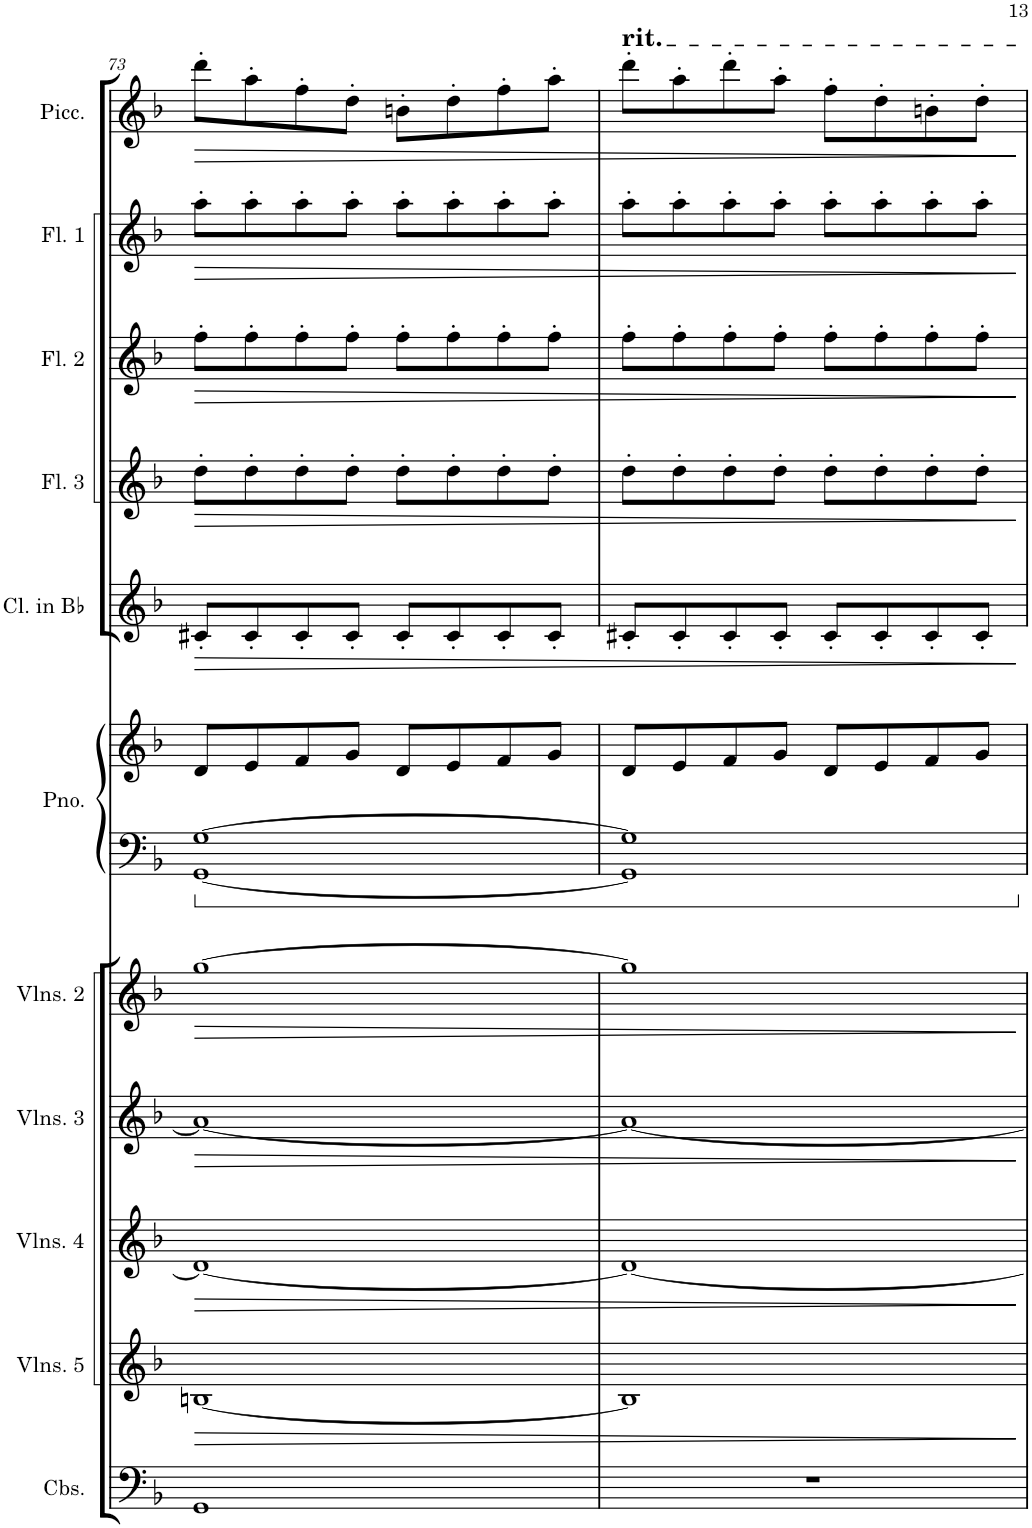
**kern	**kern	**dynam	**kern	**dynam	**kern	**dynam	**kern	**dynam	**kern	**kern	**kern	**dynam	**kern	**dynam	**kern	**dynam	**kern	**dynam	**kern	**dynam
*part11	*part10	*part10	*part9	*part9	*part8	*part8	*part7	*part7	*part6	*part6	*part5	*part5	*part4	*part4	*part3	*part3	*part2	*part2	*part1	*part1
*staff12	*staff11	*staff11	*staff10	*staff10	*staff9	*staff9	*staff8	*staff8	*staff7	*staff6	*staff5	*staff5	*staff4	*staff4	*staff3	*staff3	*staff2	*staff2	*staff1	*staff1
*I"Contrabasses	*I"Violins 5	*	*I"Violins 4	*	*I"Violins 3	*	*I"Violins 2	*	*I"Piano	*	*I"Clarinet in Bb	*	*I"Flute 3	*	*I"Flute 2	*	*I"Flute 1	*	*I"Piccolo	*
*I'Cbs.	*I'Vlns. 5	*	*I'Vlns. 4	*	*I'Vlns. 3	*	*I'Vlns. 2	*	*I'Pno.	*	*I'Cl. in Bb	*	*I'Fl. 3	*	*I'Fl. 2	*	*I'Fl. 1	*	*I'Picc.	*
!!LO:PB:g=z
*clefF4	*clefG2	*	*clefG2	*	*clefG2	*	*clefG2	*	*clefF4	*clefG2	*clefG2	*	*clefG2	*	*clefG2	*	*clefG2	*	*clefG2	*
*Trd7c12	*	*	*	*	*	*	*	*	*	*	*Trd1c2	*	*	*	*	*	*	*	*Trd-7c-12	*
*k[b-]	*k[b-]	*	*k[b-]	*	*k[b-]	*	*k[b-]	*	*k[b-]	*k[b-]	*k[b-]	*	*k[b-]	*	*k[b-]	*	*k[b-]	*	*k[b-]	*
*M4/4	*M4/4	*	*M4/4	*	*M4/4	*	*M4/4	*	*M4/4	*M4/4	*M4/4	*	*M4/4	*	*M4/4	*	*M4/4	*	*M4/4	*
=73	=73	=73	=73	=73	=73	=73	=73	=73	=73	=73	=73	=73	=73	=73	=73	=73	=73	=73	=73	=73
!	!	!LO:HP:b	!	!LO:HP:b	!	!LO:HP:b	!	!LO:HP:b	!	!	!	!LO:HP:b	!	!LO:HP:b	!	!LO:HP:b	!	!LO:HP:b	!	!LO:HP:b
1GG	[1Bn	>	1d_	>	1a_	>	[1gg	>	[1GG [1G	8d/L	8c#X'/L	>	8dd'\L	>	8ff'\L	>	8aa'\L	>	8ddd'\L	>
.	.	.	.	.	.	.	.	.	.	8e/	8c#'/	.	8dd'\	.	8ff'\	.	8aa'\	.	8aa'\	.
.	.	.	.	.	.	.	.	.	.	8f/	8c#'/	.	8dd'\	.	8ff'\	.	8aa'\	.	8ff'\	.
.	.	.	.	.	.	.	.	.	.	8g/J	8c#'/J	.	8dd'\J	.	8ff'\J	.	8aa'\J	.	8dd'\J	.
.	.	.	.	.	.	.	.	.	.	8d/L	8c#'/L	.	8dd'\L	.	8ff'\L	.	8aa'\L	.	8bn'\L	.
.	.	.	.	.	.	.	.	.	.	8e/	8c#'/	.	8dd'\	.	8ff'\	.	8aa'\	.	8dd'\	.
.	.	.	.	.	.	.	.	.	.	8f/	8c#'/	.	8dd'\	.	8ff'\	.	8aa'\	.	8ff'\	.
.	.	.	.	.	.	.	.	.	.	8g/J	8c#'/J	.	8dd'\J	.	8ff'\J	.	8aa'\J	.	8aa'\J	.
=74	=74	=74	=74	=74	=74	=74	=74	=74	=74	=74	=74	=74	=74	=74	=74	=74	=74	=74	=74	=74
!	!	!	!	!	!	!	!	!	!	!	!	!	!	!	!	!	!	!	!LO:TX:a:t=rit.	!
1r	1B]	.	1d_	.	1a_	.	1gg]	.	1GG] 1G]	8d/L	8c#X'/L	.	8dd'\L	.	8ff'\L	.	8aa'\L	.	8ddd'\L	.
.	.	.	.	.	.	.	.	.	.	8e/	8c#'/	.	8dd'\	.	8ff'\	.	8aa'\	.	8aa'\	.
.	.	.	.	.	.	.	.	.	.	8f/	8c#'/	.	8dd'\	.	8ff'\	.	8aa'\	.	8ddd'\	.
.	.	.	.	.	.	.	.	.	.	8g/J	8c#'/J	.	8dd'\J	.	8ff'\J	.	8aa'\J	.	8aa'\J	.
.	.	.	.	.	.	.	.	.	.	8d/L	8c#'/L	.	8dd'\L	.	8ff'\L	.	8aa'\L	.	8ff'\L	.
.	.	.	.	.	.	.	.	.	.	8e/	8c#'/	.	8dd'\	.	8ff'\	.	8aa'\	.	8dd'\	.
.	.	.	.	.	.	.	.	.	.	8f/	8c#'/	.	8dd'\	.	8ff'\	.	8aa'\	.	8bn'\	.
.	.	.	.	.	.	.	.	.	.	8g/J	8c#'/J	.	8dd'\J	.	8ff'\J	.	8aa'\J	.	8dd'\J	.
.	.	]	.	]	.	]	.	]	.	.	.	]	.	]	.	]	.	]	.	]
=	=	=	=	=	=	=	=	=	=	=	=	=	=	=	=	=	=	=	=	=
*-	*-	*-	*-	*-	*-	*-	*-	*-	*-	*-	*-	*-	*-	*-	*-	*-	*-	*-	*-	*-
